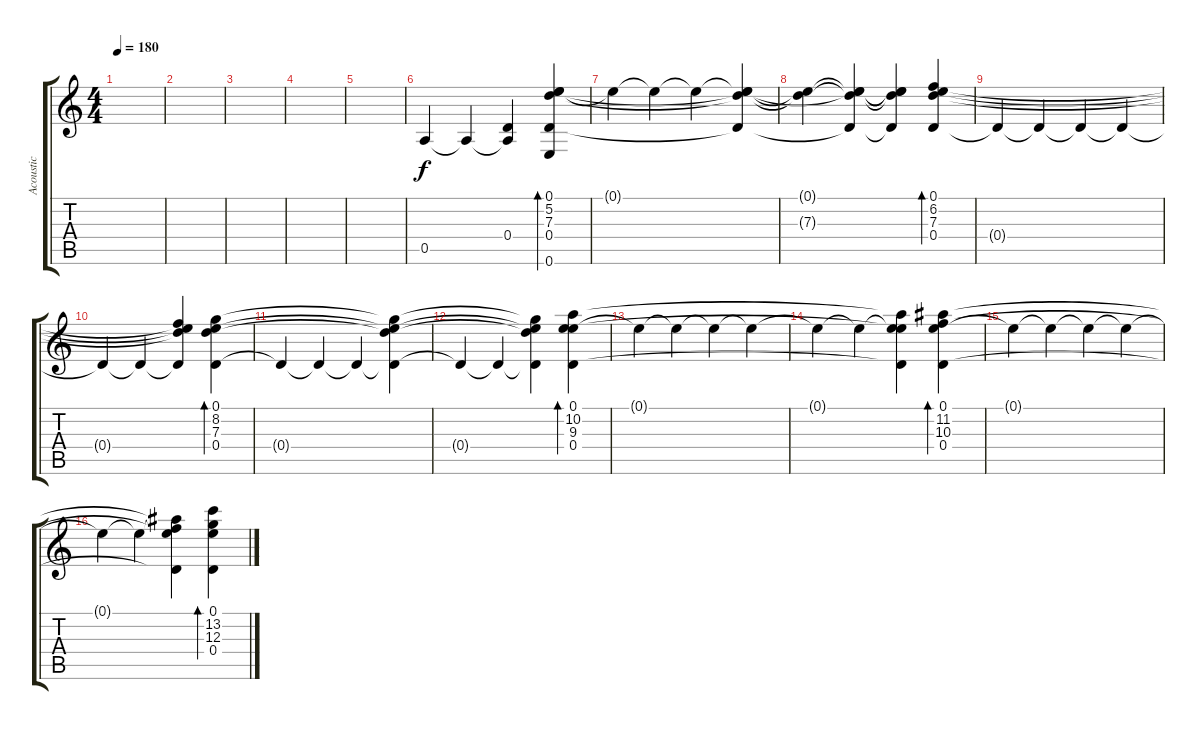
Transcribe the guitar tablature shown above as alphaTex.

\track ("Acoustic" "Acoustic") {instrument acousticguitarsteel}
\staff {score tabs}
\tuning (E4 B3 G3 D3 A2 E2) {hide}
\ts (4 4)
\tempo 180
\clef g2
\ks c
|
|
|
|
|
0.5.4 0.5{t}.4 (0.4 0.5{t}).4 (0.1 5.2 7.3 0.4 0.6).4{bd 60} |
0.1{t}.4 0.1{t}.4 0.1{t}.4 (0.1{t} 5.2{t} 7.3{t} 0.4{t}).4 |
(0.1{t} 7.3{t}).4 (0.1{t} 5.2{t} 7.3{t} 0.4{t}).4 (0.1{t} 5.2{t} 7.3{t} 0.4{t}).4 (0.1 6.2 7.3 0.4).4{bd 60} |
0.4{t}.4 0.4{t}.4 0.4{t}.4 0.4{t}.4 |
0.4{t}.4 0.4{t}.4 (0.1{t} 6.2{t} 7.3{t} 0.4{t}).4 (0.1 8.2 7.3 0.4).4{bd 60} |
0.4{t}.4 0.4{t}.4 0.4{t}.4 (0.1{t} 8.2{t} 7.3{t} 0.4{t}).4 |
0.4{t}.4 0.4{t}.4 (0.1{t} 8.2{t} 7.3{t} 0.4{t}).4 (0.1 10.2 9.3 0.4).4{bd 60} |
0.1{t}.4 0.1{t}.4 0.1{t}.4 0.1{t}.4 |
0.1{t}.4 0.1{t}.4 (0.1{t} 10.2{t} 9.3{t} 0.4{t}).4 (0.1 11.2 10.3 0.4).4{bd 60} |
0.1{t}.4 0.1{t}.4 0.1{t}.4 0.1{t}.4 |
0.1{t}.4 0.1{t}.4 (0.1{t} 11.2{t} 10.3{t} 0.4{t}).4 (0.1 13.2 12.3 0.4).4{bd 60}
